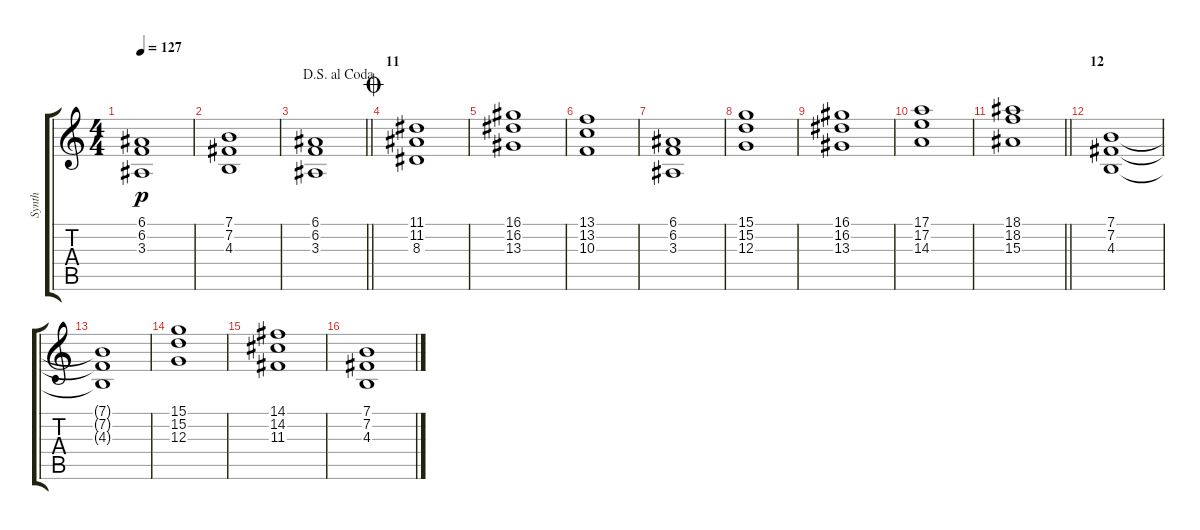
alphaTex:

\track ("Synth" "Synth") {instrument stringensemble1}
\staff {score tabs}
\tuning (E4 B3 G3 D3 A2 E2) {hide}
\ts (4 4)
\tempo 127
\clef g2
\ks c
(6.1 6.2 3.3).1{dy p} |
(7.1 7.2 4.3).1 |
\jump dalsegnoalcoda
\barLineRight lightlight
(6.1 6.2 3.3).1 |
\section ("" "11")
\jump coda
(11.1 11.2 8.3).1 |
(16.1 16.2 13.3).1 |
(13.1 13.2 10.3).1 |
(6.1 6.2 3.3).1 |
(15.1 15.2 12.3).1 |
(16.1 16.2 13.3).1 |
(17.1 17.2 14.3).1 |
\barLineRight lightlight
(18.1 18.2 15.3).1 |
\section ("" "12")
(7.1 7.2 4.3).1 |
(7.1{t} 7.2{t} 4.3{t}).1 |
(15.1 15.2 12.3).1 |
(14.1 14.2 11.3).1 |
(7.1 7.2 4.3).1
